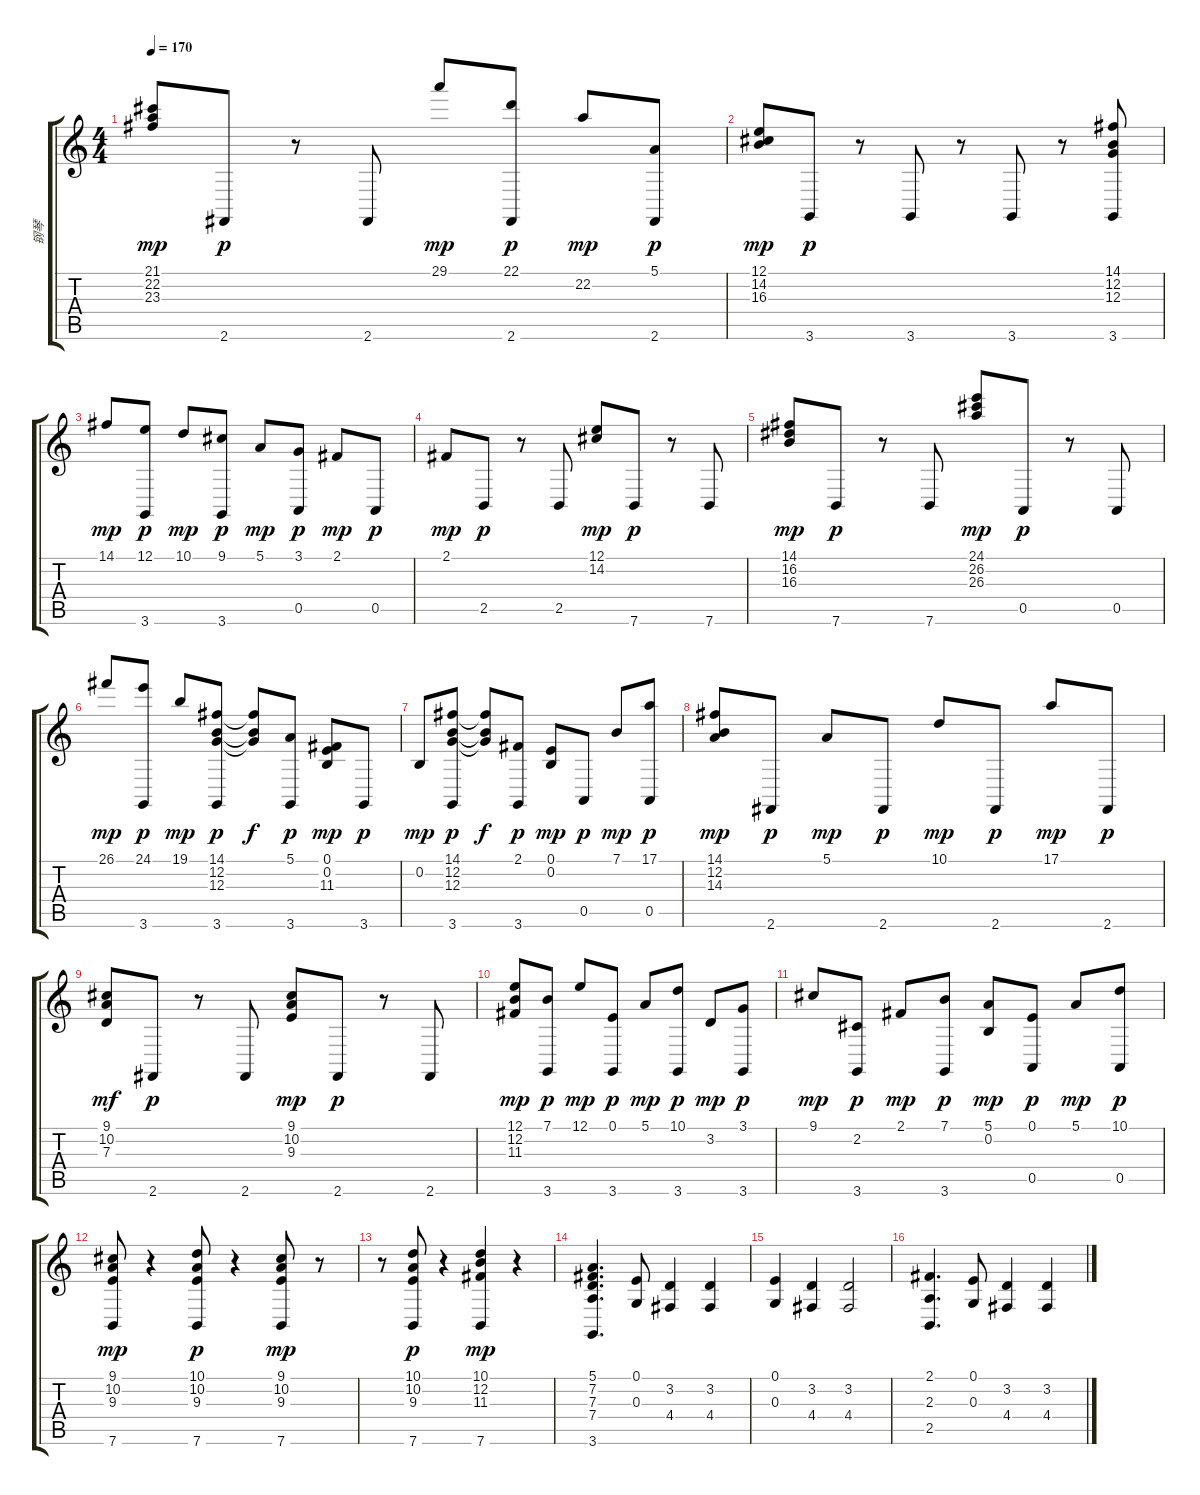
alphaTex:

\track ("钢琴" "钢琴") {instrument electricgrandpiano}
\staff {score tabs}
\tuning (E4 B3 G3 D3 A2 E2) {hide}
\ts (4 4)
\tempo 170
\clef g2
\ks c
(21.1 22.2 23.3).8{dy mp} 2.6.8{dy p} r.8 2.6.8 29.1.8{dy mp} (22.1 2.6).8{dy p} 22.2.8{dy mp} (5.1 2.6).8{dy p} |
(12.1 14.2 16.3).8{dy mp} 3.6.8{dy p} r.8 3.6.8 r.8 3.6.8 r.8 (14.1 12.2 12.3 3.6).8 |
14.1.8{dy mp} (12.1 3.6).8{dy p} 10.1.8{dy mp} (9.1 3.6).8{dy p} 5.1.8{dy mp} (3.1 0.5).8{dy p} 2.1.8{dy mp} 0.5.8{dy p} |
2.1.8{dy mp} 2.5.8{dy p} r.8 2.5.8 (12.1 14.2).8{dy mp} 7.6.8{dy p} r.8 7.6.8 |
(14.1 16.2 16.3).8{dy mp} 7.6.8{dy p} r.8 7.6.8 (24.1 26.2 26.3).8{dy mp} 0.5.8{dy p} r.8 0.5.8 |
26.1.8{dy mp} (24.1 3.6).8{dy p} 19.1.8{dy mp} (14.1 12.2 12.3 3.6).8{dy p} (14.1{t} 12.2{t} 12.3{t}).8{dy f} (5.1 3.6).8{dy p} (0.1 0.2 11.3).8{dy mp} 3.6.8{dy p} |
0.2.8{dy mp} (14.1 12.2 12.3 3.6).8{dy p} (14.1{t} 12.2{t} 12.3{t}).8{dy f} (2.1 3.6).8{dy p} (0.1 0.2).8{dy mp} 0.5.8{dy p} 7.1.8{dy mp} (17.1 0.5).8{dy p} |
(14.1 12.2 14.3).8{dy mp} 2.6.8{dy p} 5.1.8{dy mp} 2.6.8{dy p} 10.1.8{dy mp} 2.6.8{dy p} 17.1.8{dy mp} 2.6.8{dy p} |
(9.1 10.2 7.3).8{dy mf} 2.6.8{dy p} r.8 2.6.8 (9.1 10.2 9.3).8{dy mp} 2.6.8{dy p} r.8 2.6.8 |
(12.1 12.2 11.3).8{dy mp} (7.1 3.6).8{dy p} 12.1.8{dy mp} (0.1 3.6).8{dy p} 5.1.8{dy mp} (10.1 3.6).8{dy p} 3.2.8{dy mp} (3.1 3.6).8{dy p} |
9.1.8{dy mp} (2.2 3.6).8{dy p} 2.1.8{dy mp} (7.1 3.6).8{dy p} (5.1 0.2).8{dy mp} (0.1 0.5).8{dy p} 5.1.8{dy mp} (10.1 0.5).8{dy p} |
(9.1 10.2 9.3 7.6).8{dy mp} r.4 (10.1 10.2 9.3 7.6).8{dy p} r.4 (9.1 10.2 9.3 7.6).8{dy mp} r.8 |
r.8 (10.1 10.2 9.3 7.6).8{dy p} r.4 (10.1 12.2 11.3 7.6).4{dy mp} r.4 |
(5.1 7.2 7.3 7.4 3.6).4{d volume 12} (0.1 0.3).8 (3.2 4.4).4 (3.2 4.4).4 |
(0.1 0.3).4 (3.2 4.4).4 (3.2 4.4).2 |
(2.1 2.3 2.5).4{d} (0.1 0.3).8 (3.2 4.4).4 (3.2 4.4).4
